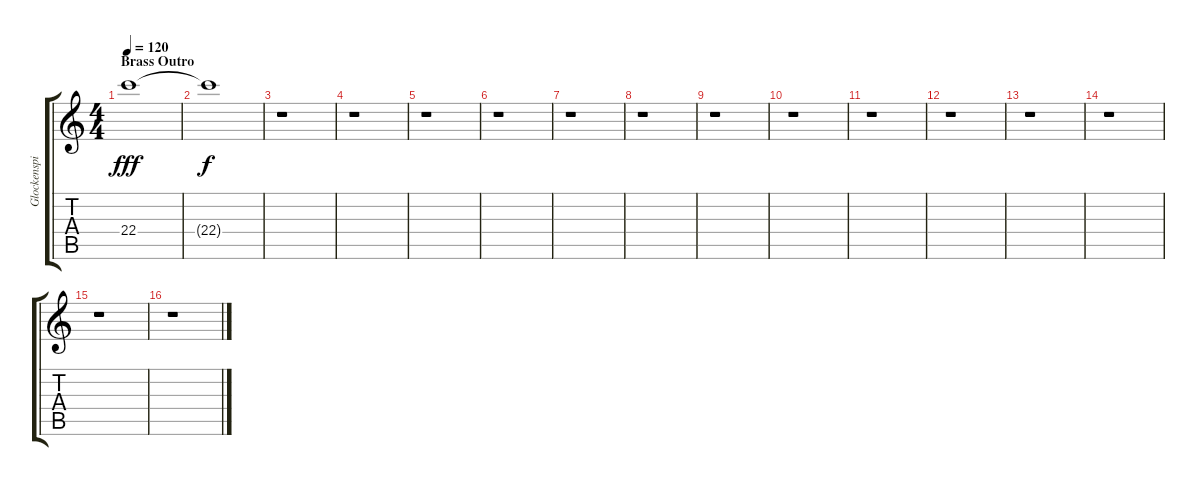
\track ("Glockenspiel (Dave Samuels)" "Glockenspi") {instrument glockenspiel}
\staff {score tabs}
\tuning (E5 B4 G4 D4 A3 E3) {hide}
\ts (4 4)
\section ("" "Brass Outro")
\tempo 120
\clef g2
\ks c
22.4.1{dy fff} |
22.4{t}.1{dy f} |
r.1 |
r.1 |
r.1 |
r.1 |
r.1 |
r.1 |
r.1 |
r.1 |
r.1 |
r.1 |
r.1 |
r.1 |
r.1 |
r.1
